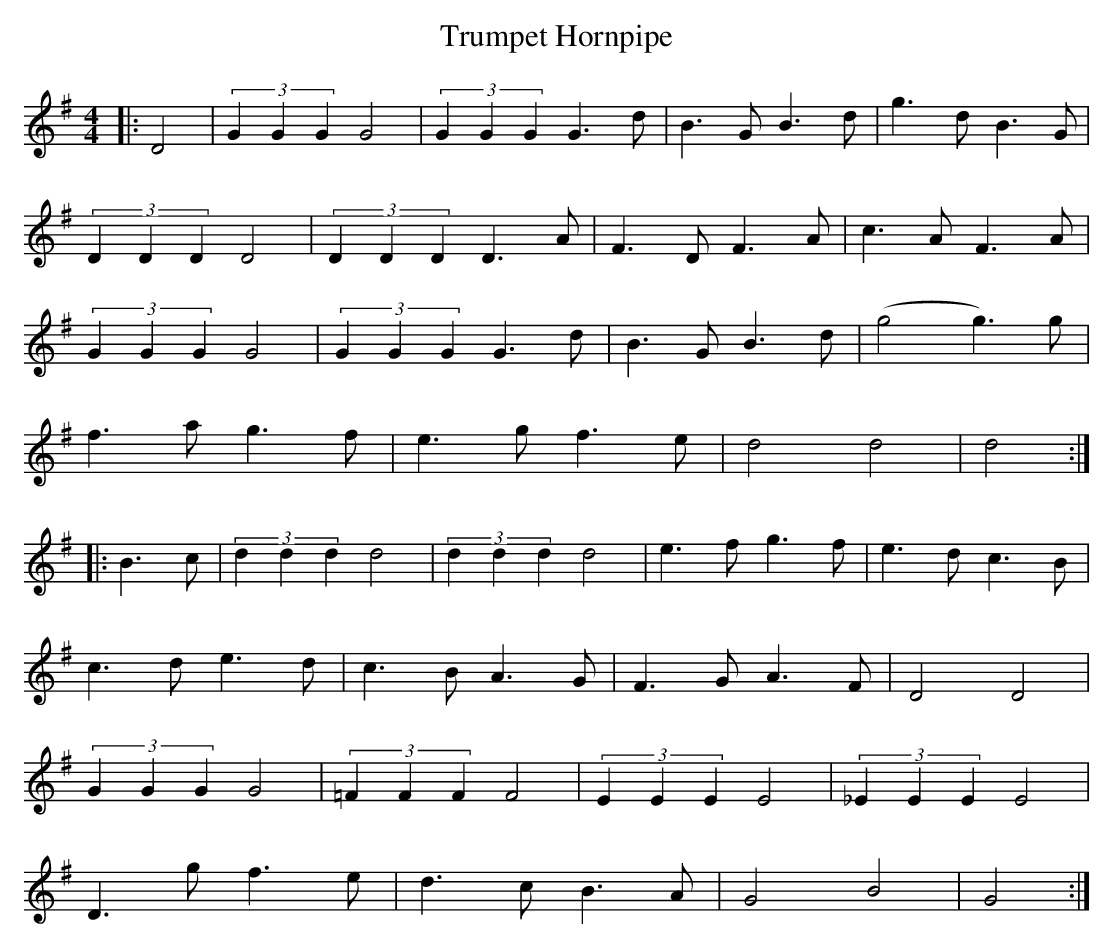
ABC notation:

X:1
T:Trumpet Hornpipe
M:4/4
L:1/8
K:G
|:D4|(3G2G2G2 G4|(3G2G2G2 G3d|B3G B3d|g3d B3G|
(3D2D2D2 D4|(3D2D2D2 D3A|F3D F3A|c3A F3A|
(3G2G2G2 G4|(3G2G2G2 G3d|B3G B3d|(g4g3)g|
f3a g3f|e3g f3e|d4d4|d4:|
|:B3c|(3d2d2d2 d4|(3d2d2d2 d4|e3f g3f|e3d c3B|
c3d e3d|c3B A3G|F3G A3F|D4D4|
(3G2G2G2 G4|(3=F2F2F2 F4|(3E2E2E2 E4|(3_E2E2E2 E4|
D3g f3e|d3c B3A|G4B4|G4:|
